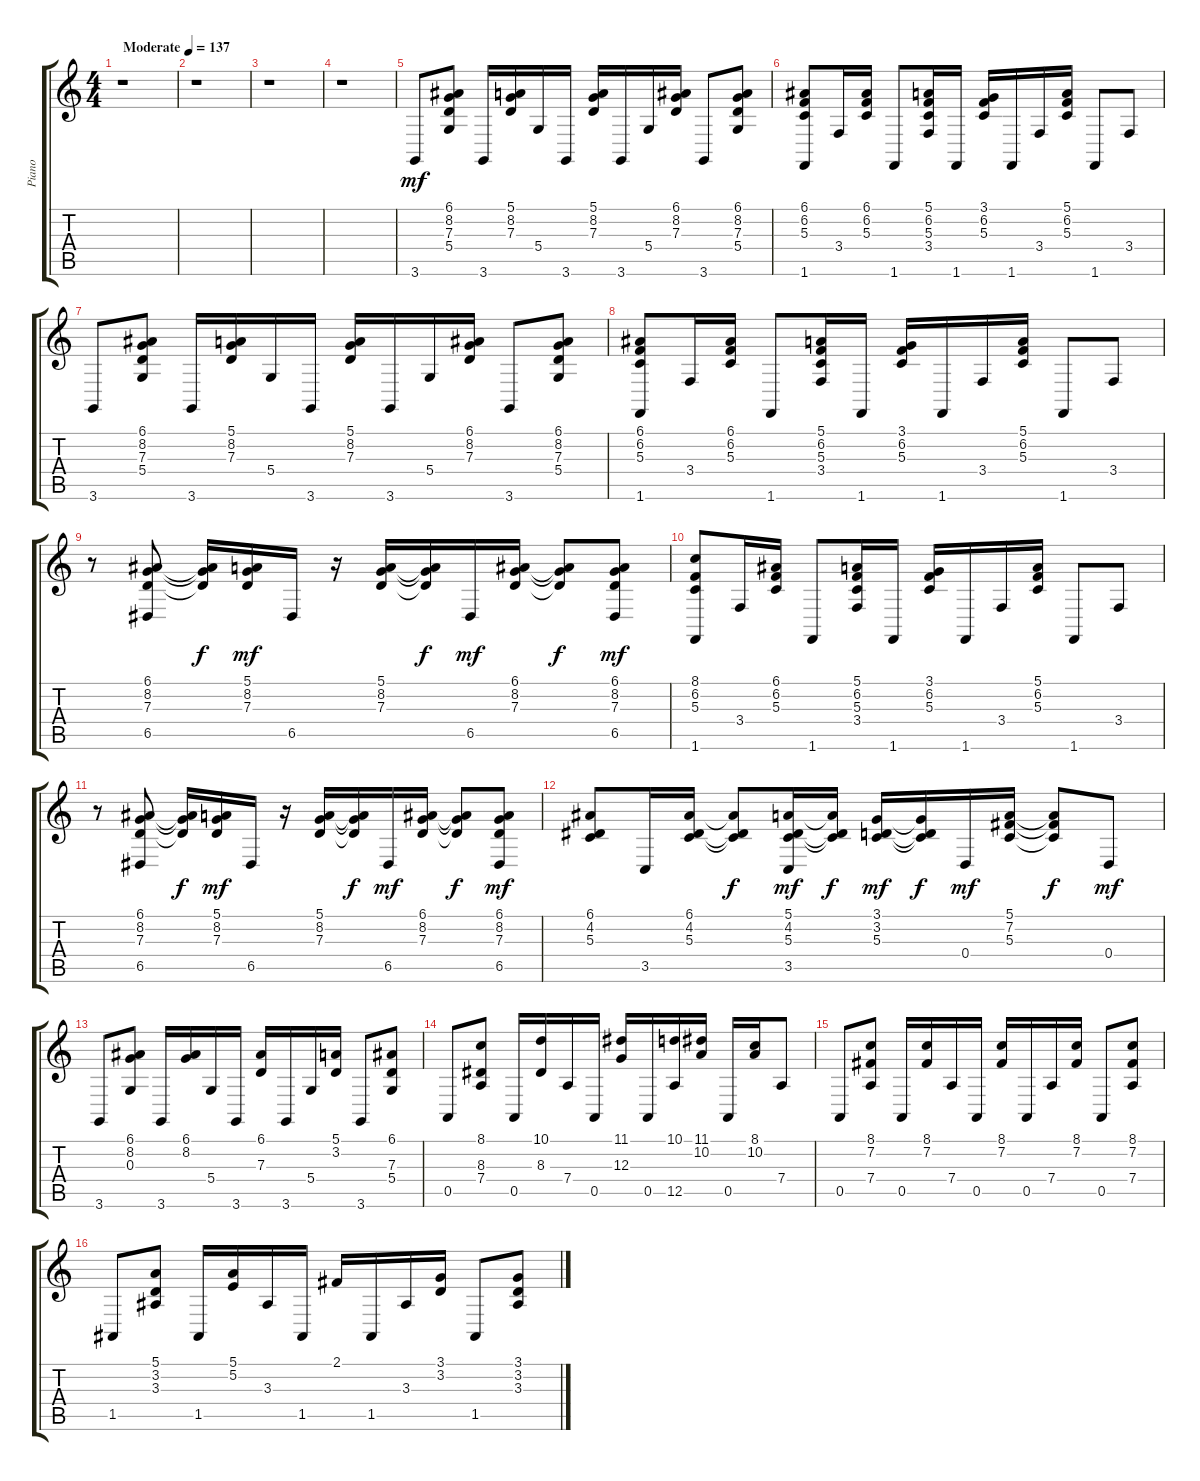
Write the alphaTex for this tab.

\track ("Piano" "Piano") {instrument brightacousticpiano}
\staff {score tabs}
\tuning (E4 B3 G3 D3 A2 E2) {hide}
\ts (4 4)
\tempo (137 "Moderate")
\clef g2
\ks c
r.1{dy mf instrument brightacousticpiano} |
r.1 |
r.1 |
r.1 |
3.6.8 (6.1 8.2 7.3 5.4).8 3.6.16 (5.1 8.2 7.3).16 5.4.16 3.6.16 (5.1 8.2 7.3).16 3.6.16 5.4.16 (6.1 8.2 7.3).16 3.6.8 (6.1 8.2 7.3 5.4).8 |
(6.1 6.2 5.3 1.6).8 3.4.16 (6.1 6.2 5.3).16 1.6.8 (5.1 6.2 5.3 3.4).16 1.6.16 (3.1 6.2 5.3).16 1.6.16 3.4.16 (5.1 6.2 5.3).16 1.6.8 3.4.8 |
3.6.8 (6.1 8.2 7.3 5.4).8 3.6.16 (5.1 8.2 7.3).16 5.4.16 3.6.16 (5.1 8.2 7.3).16 3.6.16 5.4.16 (6.1 8.2 7.3).16 3.6.8 (6.1 8.2 7.3 5.4).8 |
(6.1 6.2 5.3 1.6).8 3.4.16 (6.1 6.2 5.3).16 1.6.8 (5.1 6.2 5.3 3.4).16 1.6.16 (3.1 6.2 5.3).16 1.6.16 3.4.16 (5.1 6.2 5.3).16 1.6.8 3.4.8 |
r.8 (6.1 8.2 7.3 6.5).8 (6.1{t} 8.2{t} 7.3{t}).16{dy f} (5.1 8.2 7.3).16{dy mf} 6.5.16 r.16 (5.1 8.2 7.3).16 (5.1{t} 8.2{t} 7.3{t}).16{dy f} 6.5.16{dy mf} (6.1 8.2 7.3).16 (6.1{t} 8.2{t} 7.3{t}).8{dy f} (6.1 8.2 7.3 6.5).8{dy mf} |
(8.1 6.2 5.3 1.6).8 3.4.16 (6.1 6.2 5.3).16 1.6.8 (5.1 6.2 5.3 3.4).16 1.6.16 (3.1 6.2 5.3).16 1.6.16 3.4.16 (5.1 6.2 5.3).16 1.6.8 3.4.8 |
r.8 (6.1 8.2 7.3 6.5).8 (6.1{t} 8.2{t} 7.3{t}).16{dy f} (5.1 8.2 7.3).16{dy mf} 6.5.16 r.16 (5.1 8.2 7.3).16 (5.1{t} 8.2{t} 7.3{t}).16{dy f} 6.5.16{dy mf} (6.1 8.2 7.3).16 (6.1{t} 8.2{t} 7.3{t}).8{dy f} (6.1 8.2 7.3 6.5).8{dy mf} |
(6.1 4.2 5.3).8 3.5.16 (6.1 4.2 5.3).16 (6.1{t} 4.2{t} 5.3{t}).8{dy f} (5.1 4.2 5.3 3.5).16{dy mf} (5.1{t} 4.2{t} 5.3{t}).16{dy f} (3.1 3.2 5.3).16{dy mf} (3.1{t} 3.2{t} 5.3{t}).16{dy f} 0.4.16{dy mf} (5.1 7.2 5.3).16 (5.1{t} 7.2{t} 5.3{t}).8{dy f} 0.4.8{dy mf} |
3.6.8 (6.1 8.2 0.3).8 3.6.16 (6.1 8.2).16 5.4.16 3.6.16 (6.1 7.3).16 3.6.16 5.4.16 (5.1 3.2).16 3.6.8 (6.1 7.3 5.4).8 |
0.5.8 (8.1 8.3 7.4).8 0.5.16 (10.1 8.3).16 7.4.16 0.5.16 (11.1 12.3).16 0.5.16 (10.1 12.5).16 (11.1 10.2).16 0.5.16 (8.1 10.2).16 7.4.8 |
0.5.8 (8.1 7.2 7.4).8 0.5.16 (8.1 7.2).16 7.4.16 0.5.16 (8.1 7.2).16 0.5.16 7.4.16 (8.1 7.2).16 0.5.8 (8.1 7.2 7.4).8 |
1.5.8 (5.1 3.2 3.3).8 1.5.16 (5.1 5.2).16 3.3.16 1.5.16 2.1.16 1.5.16 3.3.16 (3.1 3.2).16 1.5.8 (3.1 3.2 3.3).8
